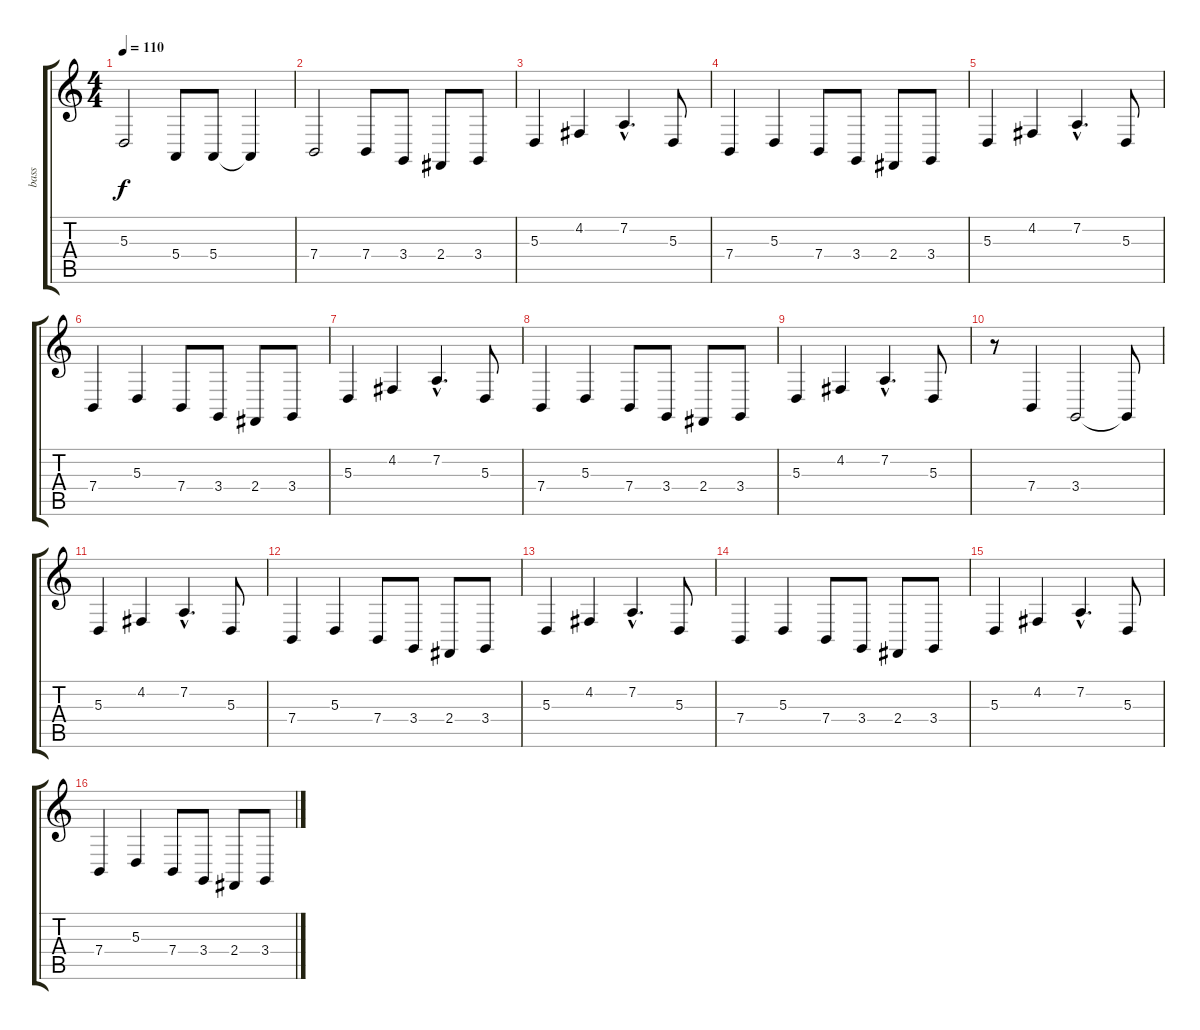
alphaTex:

\track ("bass" "bass") {instrument electricbassfinger}
\staff {score tabs}
\tuning (G2 D2 A1 E1 A2 E2) {hide}
\ts (4 4)
\tempo 110
\clef g2
\ks c
5.3.2{dy f} 5.4.8 5.4.8 5.4{t}.4 |
7.4.2 7.4.8 3.4.8 2.4.8 3.4.8 |
5.3.4 4.2.4 7.2{hac}.4{d} 5.3.8 |
7.4.4 5.3.4 7.4.8 3.4.8 2.4.8 3.4.8 |
5.3.4 4.2.4 7.2{hac}.4{d} 5.3.8 |
7.4.4 5.3.4 7.4.8 3.4.8 2.4.8 3.4.8 |
5.3.4 4.2.4 7.2{hac}.4{d} 5.3.8 |
7.4.4 5.3.4 7.4.8 3.4.8 2.4.8 3.4.8 |
5.3.4 4.2.4 7.2{hac}.4{d} 5.3.8 |
r.8 7.4.4 3.4.2 3.4{t}.8 |
5.3.4 4.2.4 7.2{hac}.4{d} 5.3.8 |
7.4.4 5.3.4 7.4.8 3.4.8 2.4.8 3.4.8 |
5.3.4 4.2.4 7.2{hac}.4{d} 5.3.8 |
7.4.4 5.3.4 7.4.8 3.4.8 2.4.8 3.4.8 |
5.3.4 4.2.4 7.2{hac}.4{d} 5.3.8 |
7.4.4 5.3.4 7.4.8 3.4.8 2.4.8 3.4.8
